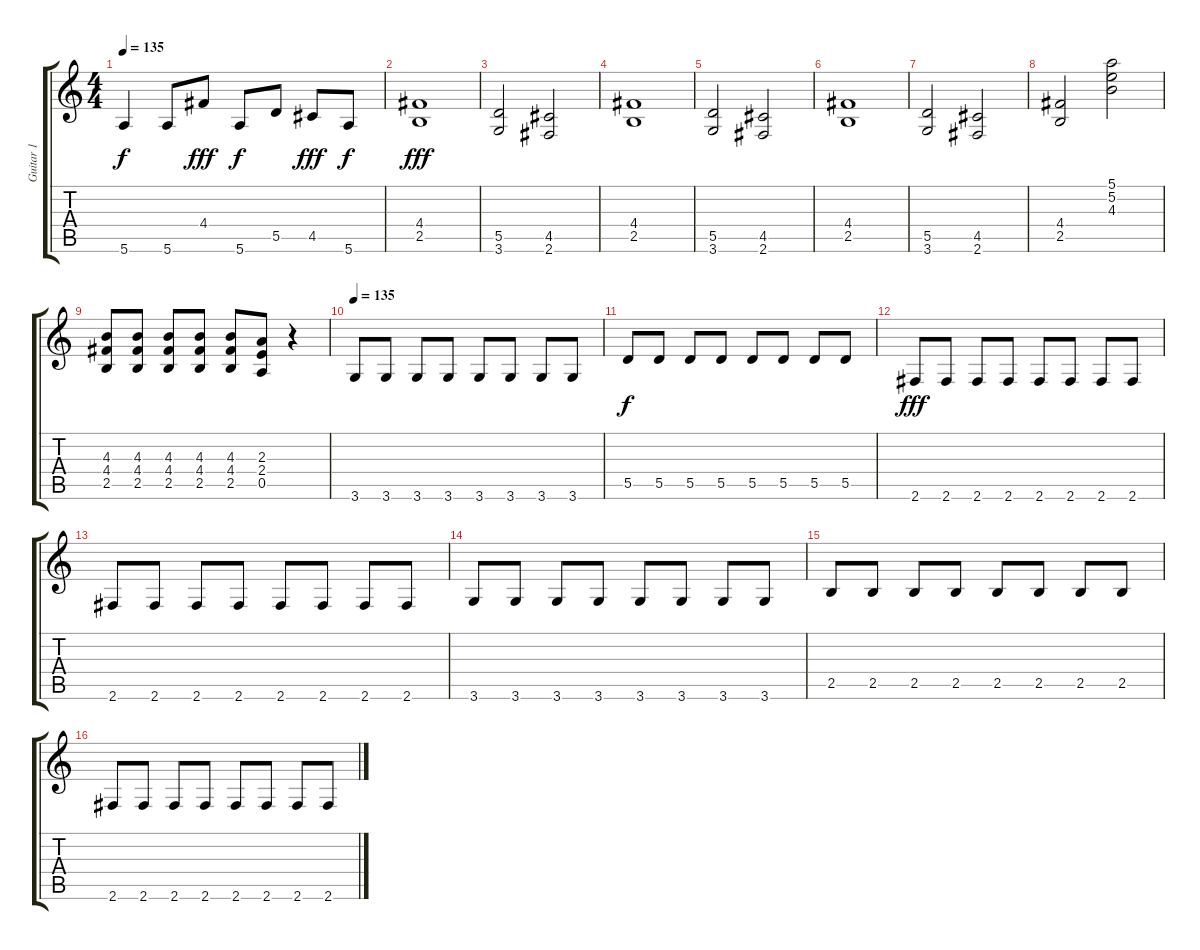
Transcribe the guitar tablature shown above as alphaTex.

\track ("Guitar 1" "Guitar 1") {instrument overdrivenguitar}
\staff {score tabs}
\tuning (E4 B3 G3 D3 A2 E2) {hide}
\ts (4 4)
\tempo 135
\clef g2
\ks c
5.6.4{dy f} 5.6.8 4.4.8{dy fff} 5.6.8{dy f} 5.5.8 4.5.8{dy fff} 5.6.8{dy f} |
(4.4 2.5).1{dy fff} |
(5.5 3.6).2 (4.5 2.6).2 |
(4.4 2.5).1 |
(5.5 3.6).2 (4.5 2.6).2 |
(4.4 2.5).1 |
(5.5 3.6).2 (4.5 2.6).2 |
(4.4 2.5).2 (5.1 5.2 4.3).2 |
(4.3 4.4 2.5).8 (4.3 4.4 2.5).8 (4.3 4.4 2.5).8 (4.3 4.4 2.5).8 (4.3 4.4 2.5).8 (2.3 2.4 0.5).8 r.4 |
\tempo 135
3.6.8 3.6.8 3.6.8 3.6.8 3.6.8 3.6.8 3.6.8 3.6.8 |
5.5.8{dy f} 5.5.8 5.5.8 5.5.8 5.5.8 5.5.8 5.5.8 5.5.8 |
2.6.8{dy fff} 2.6.8 2.6.8 2.6.8 2.6.8 2.6.8 2.6.8 2.6.8 |
2.6.8 2.6.8 2.6.8 2.6.8 2.6.8 2.6.8 2.6.8 2.6.8 |
3.6.8 3.6.8 3.6.8 3.6.8 3.6.8 3.6.8 3.6.8 3.6.8 |
2.5.8 2.5.8 2.5.8 2.5.8 2.5.8 2.5.8 2.5.8 2.5.8 |
2.6.8 2.6.8 2.6.8 2.6.8 2.6.8 2.6.8 2.6.8 2.6.8
